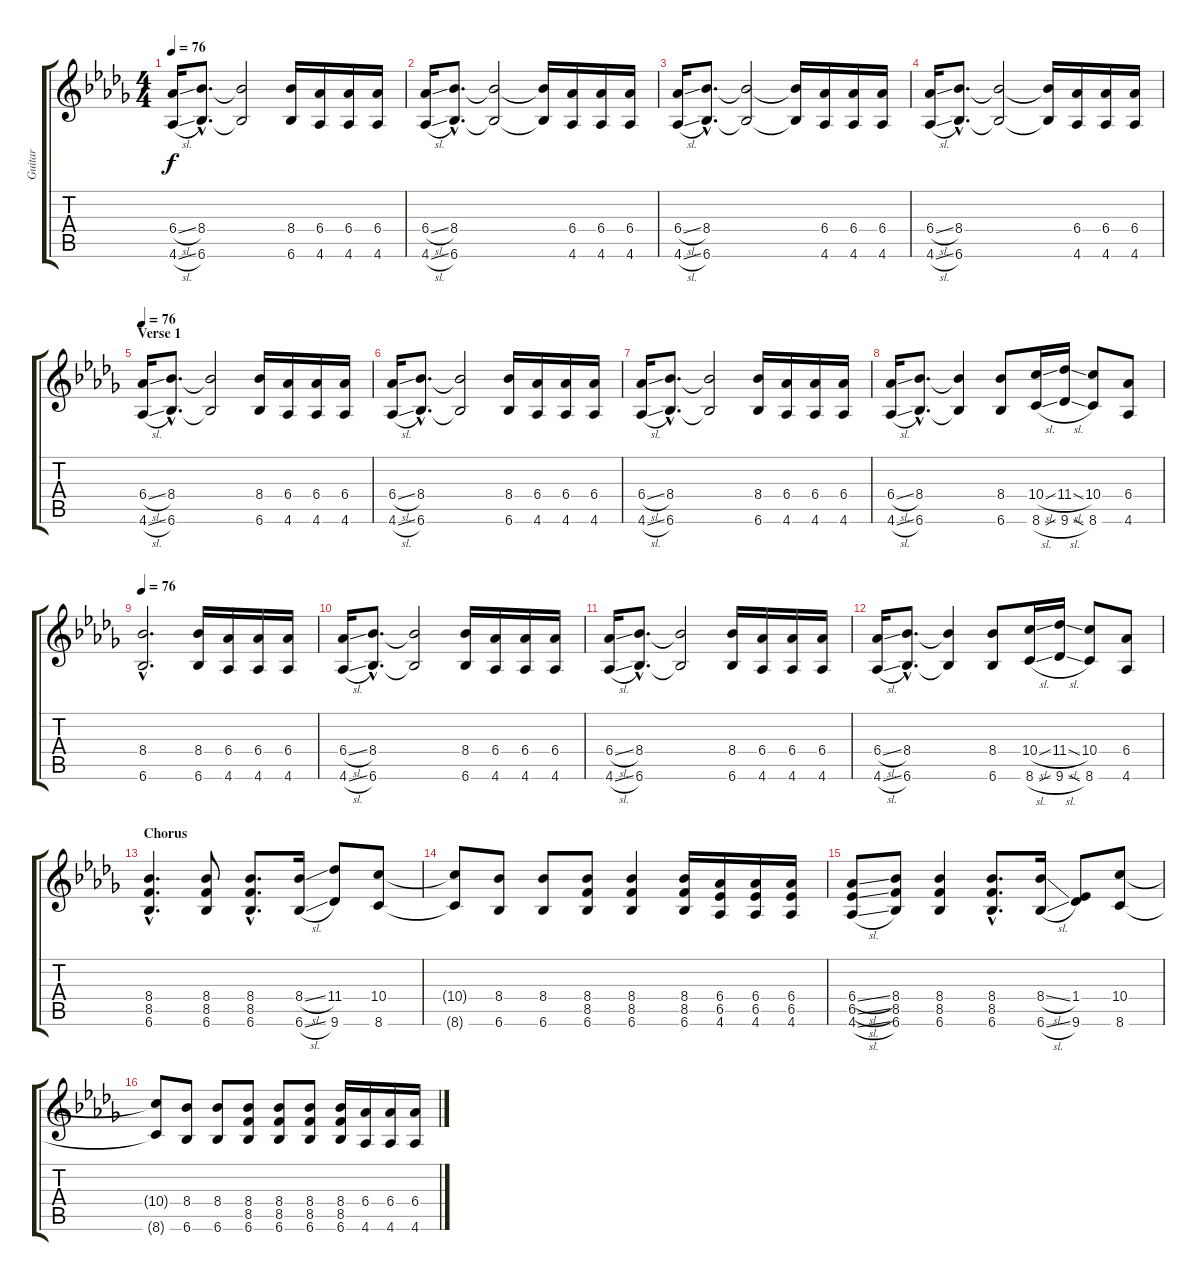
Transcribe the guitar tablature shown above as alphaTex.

\track ("Guitar" "Guitar") {instrument overdrivenguitar}
\staff {score tabs}
\tuning (E4 B3 G3 D3 A2 E2) {hide}
\ts (4 4)
\tempo 76
\clef g2
\ks db
(6.4{sl} 4.6{sl}).16{dy f} (8.4{hac} 6.6{hac}).8{d} (8.4{t} 6.6{t}).2 (8.4 6.6).16 (6.4 4.6).16 (6.4 4.6).16 (6.4 4.6).16 |
(6.4{sl} 4.6{sl}).16 (8.4{hac} 6.6{hac}).8{d} (8.4{t} 6.6{t}).2 (8.4{t} 6.6{t}).16 (6.4 4.6).16 (6.4 4.6).16 (6.4 4.6).16 |
(6.4{sl} 4.6{sl}).16 (8.4{hac} 6.6{hac}).8{d} (8.4{t} 6.6{t}).2 (8.4{t} 6.6{t}).16 (6.4 4.6).16 (6.4 4.6).16 (6.4 4.6).16 |
(6.4{sl} 4.6{sl}).16 (8.4{hac} 6.6{hac}).8{d} (8.4{t} 6.6{t}).2 (8.4{t} 6.6{t}).16 (6.4 4.6).16 (6.4 4.6).16 (6.4 4.6).16 |
\section ("" "Verse 1")
\tempo 76
(6.4{sl} 4.6{sl}).16 (8.4{hac} 6.6{hac}).8{d} (8.4{t} 6.6{t}).2 (8.4 6.6).16 (6.4 4.6).16 (6.4 4.6).16 (6.4 4.6).16 |
(6.4{sl} 4.6{sl}).16 (8.4{hac} 6.6{hac}).8{d} (8.4{t} 6.6{t}).2 (8.4 6.6).16 (6.4 4.6).16 (6.4 4.6).16 (6.4 4.6).16 |
(6.4{sl} 4.6{sl}).16 (8.4{hac} 6.6{hac}).8{d} (8.4{t} 6.6{t}).2 (8.4 6.6).16 (6.4 4.6).16 (6.4 4.6).16 (6.4 4.6).16 |
(6.4{sl} 4.6{sl}).16 (8.4{hac} 6.6{hac}).8{d} (8.4{t} 6.6{t}).4 (8.4 6.6).8 (10.4{sl} 8.6{sl}).16 (11.4{sl} 9.6{sl}).16 (10.4 8.6).8 (6.4 4.6).8 |
\tempo 76
(8.4{hac} 6.6{hac}).2{d} (8.4 6.6).16 (6.4 4.6).16 (6.4 4.6).16 (6.4 4.6).16 |
(6.4{sl} 4.6{sl}).16 (8.4{hac} 6.6{hac}).8{d} (8.4{t} 6.6{t}).2 (8.4 6.6).16 (6.4 4.6).16 (6.4 4.6).16 (6.4 4.6).16 |
(6.4{sl} 4.6{sl}).16 (8.4{hac} 6.6{hac}).8{d} (8.4{t} 6.6{t}).2 (8.4 6.6).16 (6.4 4.6).16 (6.4 4.6).16 (6.4 4.6).16 |
(6.4{sl} 4.6{sl}).16 (8.4{hac} 6.6{hac}).8{d} (8.4{t} 6.6{t}).4 (8.4 6.6).8 (10.4{sl} 8.6{sl}).16 (11.4{sl} 9.6{sl}).16 (10.4 8.6).8 (6.4 4.6).8 |
\section ("" "Chorus")
(8.4{hac} 8.5{hac} 6.6{hac}).4{d} (8.4 8.5 6.6).8 (8.4{hac} 8.5{hac} 6.6{hac}).8{d} (8.4{sl} 6.6{sl}).16 (11.4 9.6).8 (10.4 8.6).8 |
(10.4{t} 8.6{t}).8 (8.4 6.6).8 (8.4 6.6).8 (8.4 8.5 6.6).8 (8.4 8.5 6.6).4 (8.4 8.5 6.6).16 (6.4 6.5 4.6).16 (6.4 6.5 4.6).16 (6.4 6.5 4.6).16 |
(6.4{sl} 6.5{sl} 4.6{sl}).8 (8.4 8.5 6.6).8 (8.4 8.5 6.6).4 (8.4{hac} 8.5{hac} 6.6{hac}).8{d} (8.4{sl} 6.6{sl}).16 (1.4 9.6).8 (10.4 8.6).8 |
(10.4{t} 8.6{t}).8 (8.4 6.6).8 (8.4 6.6).8 (8.4 8.5 6.6).8 (8.4 8.5 6.6).8 (8.4 8.5 6.6).8 (8.4 8.5 6.6).16 (6.4 4.6).16 (6.4 4.6).16 (6.4 4.6).16
